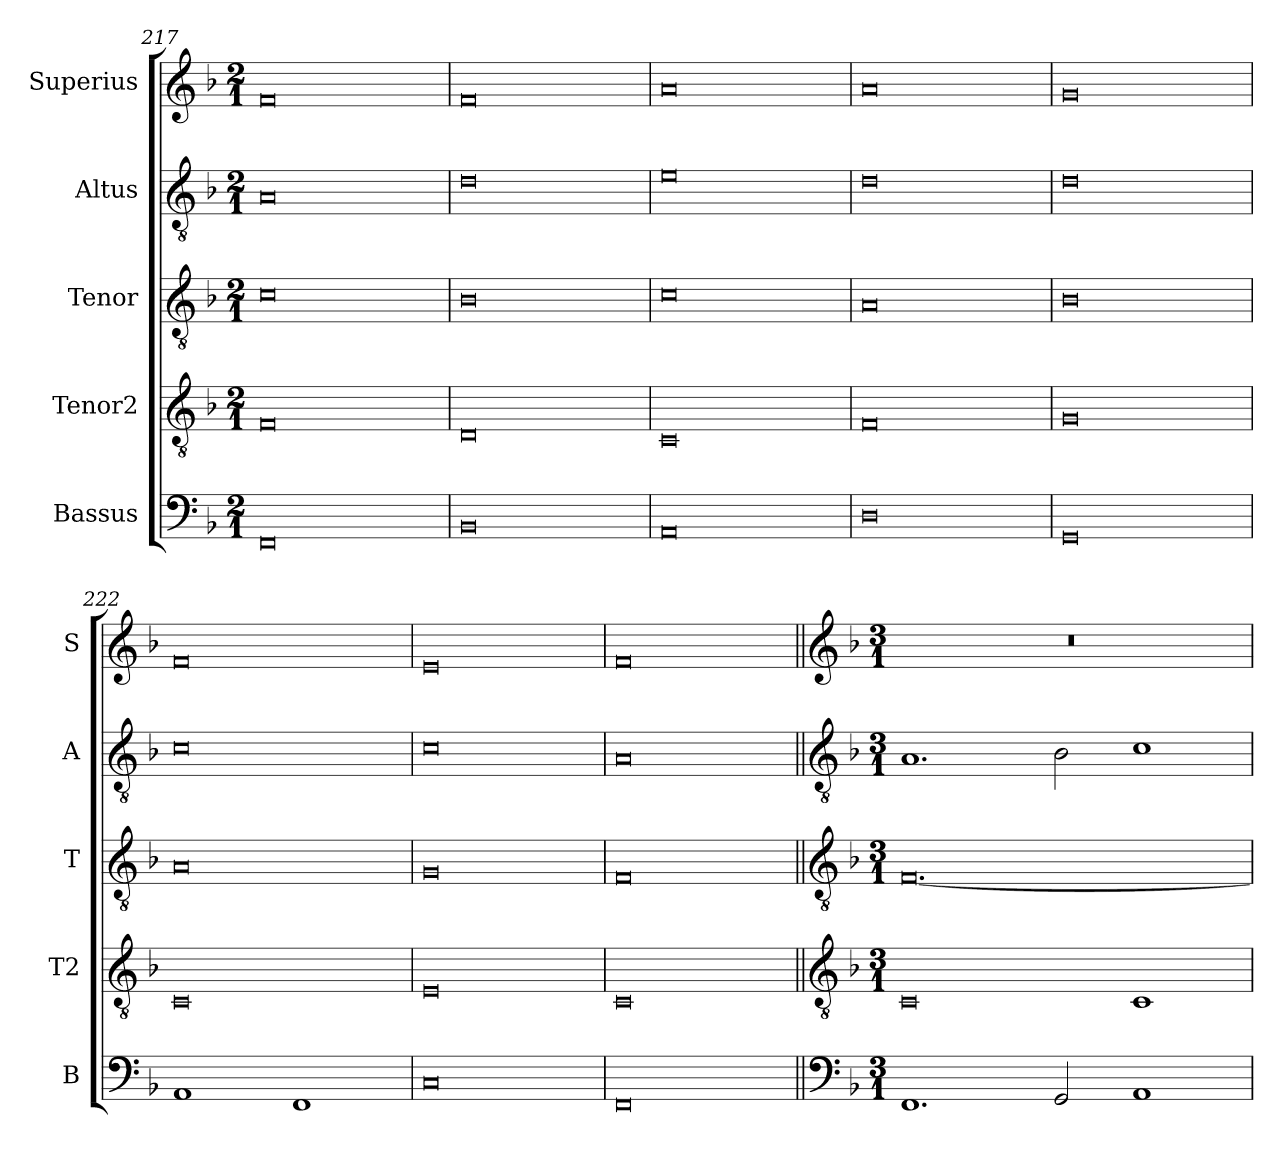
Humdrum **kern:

**kern	**kern	**kern	**kern	**kern
*part5	*part4	*part3	*part2	*part1
*staff5	*staff4	*staff3	*staff2	*staff1
*I"Bassus	*I"Tenor2	*I"Tenor	*I"Altus	*I"Superius
*I'B	*I'T2	*I'T	*I'A	*I'S
*clefF4	*clefGv2	*clefGv2	*clefGv2	*clefG2
*k[b-]	*k[b-]	*k[b-]	*k[b-]	*k[b-]
*M2/1	*M2/1	*M2/1	*M2/1	*M2/1
=217	=217	=217	=217	=217
0FF	0F	0c	0A	0f
=218	=218	=218	=218	=218
0BB-	0D	0B-	0d	0f
=219	=219	=219	=219	=219
0AA	0C	0c	0e	0a
=220	=220	=220	=220	=220
0D	0F	0A	0d	0a
=221	=221	=221	=221	=221
0GG	0G	0B-	0d	0g
=222	=222	=222	=222	=222
1AA	0C	0A	0c	0f
1FF	.	.	.	.
=223	=223	=223	=223	=223
0C	0E	0G	0c	0e
=224	=224	=224	=224	=224
0FF	0C	0F	0A	0f
!!LO:LB:g=z
=225||	=225||	=225||	=225||	=225||
*clefF4	*clefGv2	*clefGv2	*clefGv2	*clefG2
*k[b-]	*k[b-]	*k[b-]	*k[b-]	*k[b-]
*M3/1	*M3/1	*M3/1	*M3/1	*M3/1
1.FF	0C	[0.F	1.A	0.r
2GG/	.	.	2B-\	.
1AA	1C	.	1c	.
=	=	=	=	=
*-	*-	*-	*-	*-
